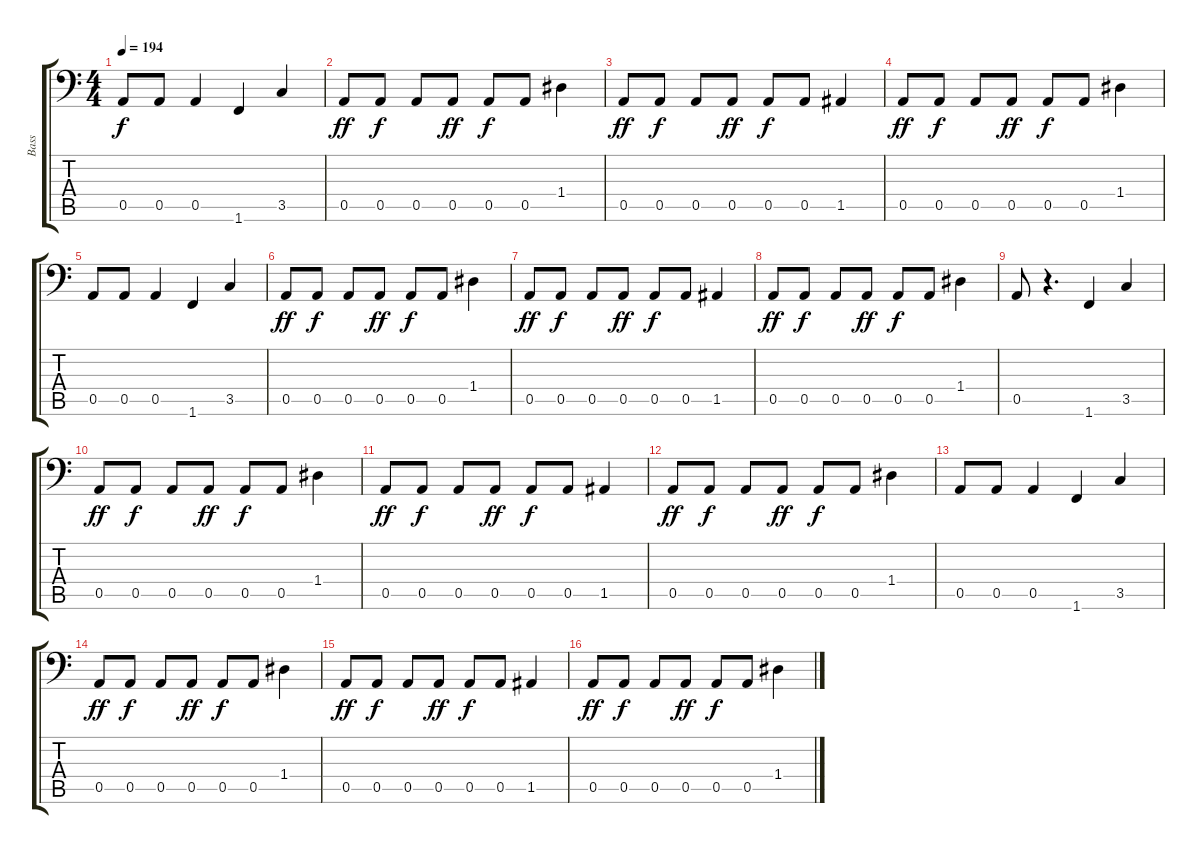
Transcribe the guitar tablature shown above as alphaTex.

\track ("Bass" "Bass") {instrument electricbassfinger}
\staff {score tabs}
\tuning (E3 B2 G2 D2 A1 E1) {hide}
\ts (4 4)
\tempo 194
\clef f4
\ks c
0.5.8{dy f} 0.5.8 0.5.4 1.6.4 3.5.4 |
0.5.8{dy ff} 0.5.8{dy f} 0.5.8 0.5.8{dy ff} 0.5.8{dy f} 0.5.8 1.4.4 |
0.5.8{dy ff} 0.5.8{dy f} 0.5.8 0.5.8{dy ff} 0.5.8{dy f} 0.5.8 1.5.4 |
0.5.8{dy ff} 0.5.8{dy f} 0.5.8 0.5.8{dy ff} 0.5.8{dy f} 0.5.8 1.4.4 |
0.5.8 0.5.8 0.5.4 1.6.4 3.5.4 |
0.5.8{dy ff} 0.5.8{dy f} 0.5.8 0.5.8{dy ff} 0.5.8{dy f} 0.5.8 1.4.4 |
0.5.8{dy ff} 0.5.8{dy f} 0.5.8 0.5.8{dy ff} 0.5.8{dy f} 0.5.8 1.5.4 |
0.5.8{dy ff} 0.5.8{dy f} 0.5.8 0.5.8{dy ff} 0.5.8{dy f} 0.5.8 1.4.4 |
0.5.8 r.4{d} 1.6.4 3.5.4 |
0.5.8{dy ff} 0.5.8{dy f} 0.5.8 0.5.8{dy ff} 0.5.8{dy f} 0.5.8 1.4.4 |
0.5.8{dy ff} 0.5.8{dy f} 0.5.8 0.5.8{dy ff} 0.5.8{dy f} 0.5.8 1.5.4 |
0.5.8{dy ff} 0.5.8{dy f} 0.5.8 0.5.8{dy ff} 0.5.8{dy f} 0.5.8 1.4.4 |
0.5.8 0.5.8 0.5.4 1.6.4 3.5.4 |
0.5.8{dy ff} 0.5.8{dy f} 0.5.8 0.5.8{dy ff} 0.5.8{dy f} 0.5.8 1.4.4 |
0.5.8{dy ff} 0.5.8{dy f} 0.5.8 0.5.8{dy ff} 0.5.8{dy f} 0.5.8 1.5.4 |
0.5.8{dy ff} 0.5.8{dy f} 0.5.8 0.5.8{dy ff} 0.5.8{dy f} 0.5.8 1.4.4
